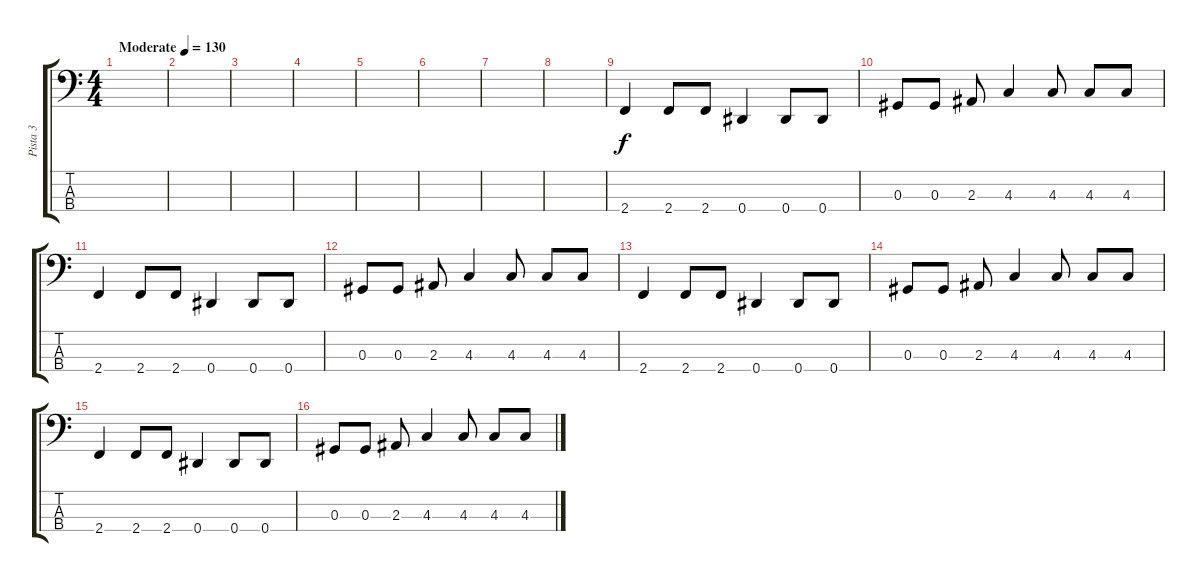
\track ("Pista 3" "Pista 3") {instrument electricbasspick}
\staff {score tabs}
\tuning (Gb2 Db2 Ab1 Eb1) {hide}
\ts (4 4)
\tempo (130 "Moderate")
\clef f4
\ks c
|
|
|
|
|
|
|
|
2.4.4 2.4.8 2.4.8 0.4.4 0.4.8 0.4.8 |
0.3.8 0.3.8 2.3.8 4.3.4 4.3.8 4.3.8 4.3.8 |
2.4.4 2.4.8 2.4.8 0.4.4 0.4.8 0.4.8 |
0.3.8 0.3.8 2.3.8 4.3.4 4.3.8 4.3.8 4.3.8 |
2.4.4 2.4.8 2.4.8 0.4.4 0.4.8 0.4.8 |
0.3.8 0.3.8 2.3.8 4.3.4 4.3.8 4.3.8 4.3.8 |
2.4.4 2.4.8 2.4.8 0.4.4 0.4.8 0.4.8 |
0.3.8 0.3.8 2.3.8 4.3.4 4.3.8 4.3.8 4.3.8
